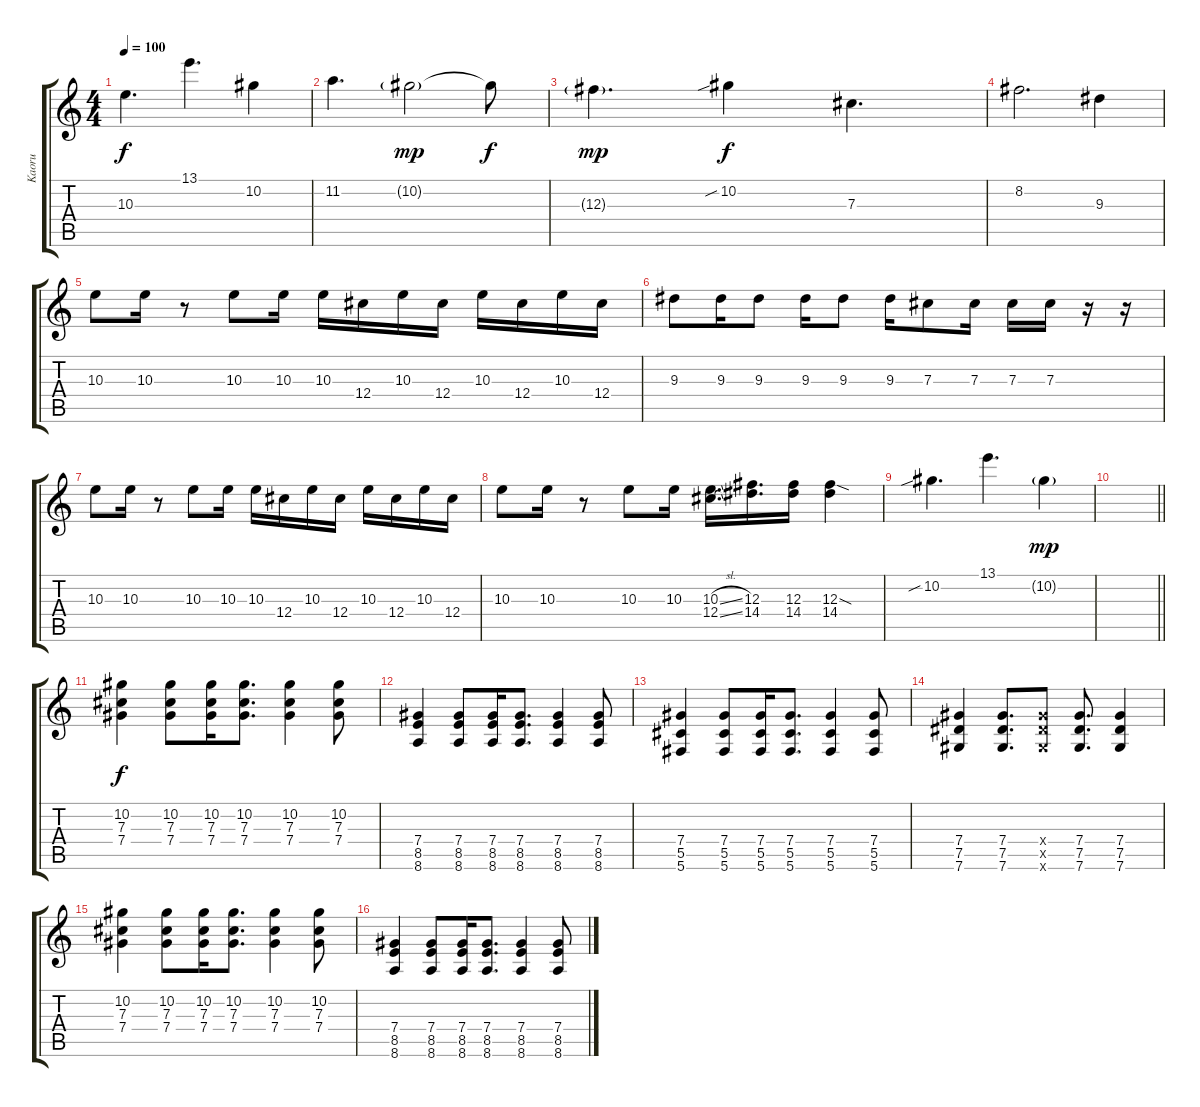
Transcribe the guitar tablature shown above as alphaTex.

\track ("Kaoru" "Kaoru") {instrument overdrivenguitar}
\staff {score tabs}
\tuning (Eb4 Bb3 Gb3 Db3 Ab2 Db2) {hide}
\ts (4 4)
\tempo 100
\clef g2
\ks c
10.3.4{d dy f} 13.1.4{d} 10.2.4 |
11.2.4{d} 10.2{g}.2{dy mp} 10.2{t}.8{dy f} |
12.3{g}.4{d dy mp} 10.2{sib}.4{dy f} 7.3.4{d} |
8.2.2{d} 9.3.4 |
10.3.8 10.3.16 r.8 10.3.8 10.3.16 10.3.16 12.4.16 10.3.16 12.4.16 10.3.16 12.4.16 10.3.16 12.4.16 |
9.3.8 9.3.16 9.3.8 9.3.16 9.3.8 9.3.16 7.3.8 7.3.16 7.3.16 7.3.16 r.16 r.16 |
10.3.8 10.3.16 r.8 10.3.8 10.3.16 10.3.16 12.4.16 10.3.16 12.4.16 10.3.16 12.4.16 10.3.16 12.4.16 |
10.3.8 10.3.16 r.8 10.3.8 10.3.16 (10.3{sl} 12.4{sl}).16{d} (12.3 14.4).16{d} (12.3 14.4).16 (12.3{sod} 14.4).4 |
10.2{sib}.4{d} 13.1.4{d} 10.2{g}.4{dy mp} |
\barLineRight lightlight
|
(10.2 7.3 7.4).4{dy f instrument overdrivenguitar} (10.2 7.3 7.4).8 (10.2 7.3 7.4).16 (10.2 7.3 7.4).8{d} (10.2 7.3 7.4).4 (10.2 7.3 7.4).8 |
(7.4 8.5 8.6).4 (7.4 8.5 8.6).8 (7.4 8.5 8.6).16 (7.4 8.5 8.6).8{d} (7.4 8.5 8.6).4 (7.4 8.5 8.6).8 |
(7.4 5.5 5.6).4 (7.4 5.5 5.6).8 (7.4 5.5 5.6).16 (7.4 5.5 5.6).8{d} (7.4 5.5 5.6).4 (7.4 5.5 5.6).8 |
(7.4 7.5 7.6).4 (7.4 7.5 7.6).8{d} (7.4{x} 7.5{x} 7.6{x}).8 (7.4 7.5 7.6).8{d} (7.4 7.5 7.6).4 |
(10.2 7.3 7.4).4 (10.2 7.3 7.4).8 (10.2 7.3 7.4).16 (10.2 7.3 7.4).8{d} (10.2 7.3 7.4).4 (10.2 7.3 7.4).8 |
(7.4 8.5 8.6).4 (7.4 8.5 8.6).8 (7.4 8.5 8.6).16 (7.4 8.5 8.6).8{d} (7.4 8.5 8.6).4 (7.4 8.5 8.6).8
